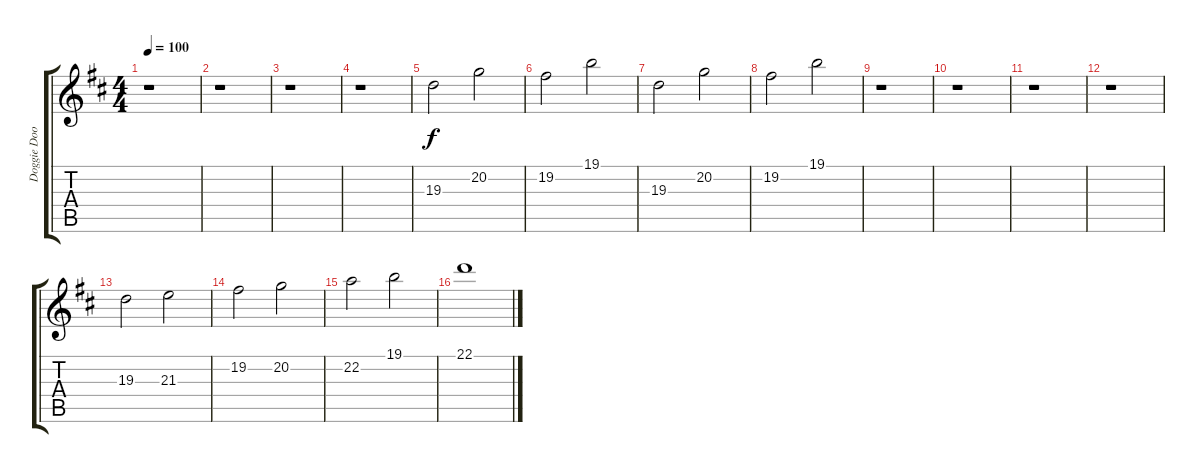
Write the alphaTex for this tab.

\track ("Doggie Doo (Marimba 'n FX)" "Doggie Doo") {instrument marimba}
\staff {score tabs}
\tuning (E4 B3 G3 D3 A2 E2) {hide}
\ts (4 4)
\tempo 100
\clef g2
\ks d
r.1{dy f} |
r.1 |
r.1 |
r.1 |
19.3.2 20.2.2 |
19.2.2 19.1.2 |
19.3.2 20.2.2 |
19.2.2 19.1.2 |
r.1 |
r.1 |
r.1 |
r.1 |
19.3.2 21.3.2 |
19.2.2 20.2.2 |
22.2.2 19.1.2 |
22.1.1
